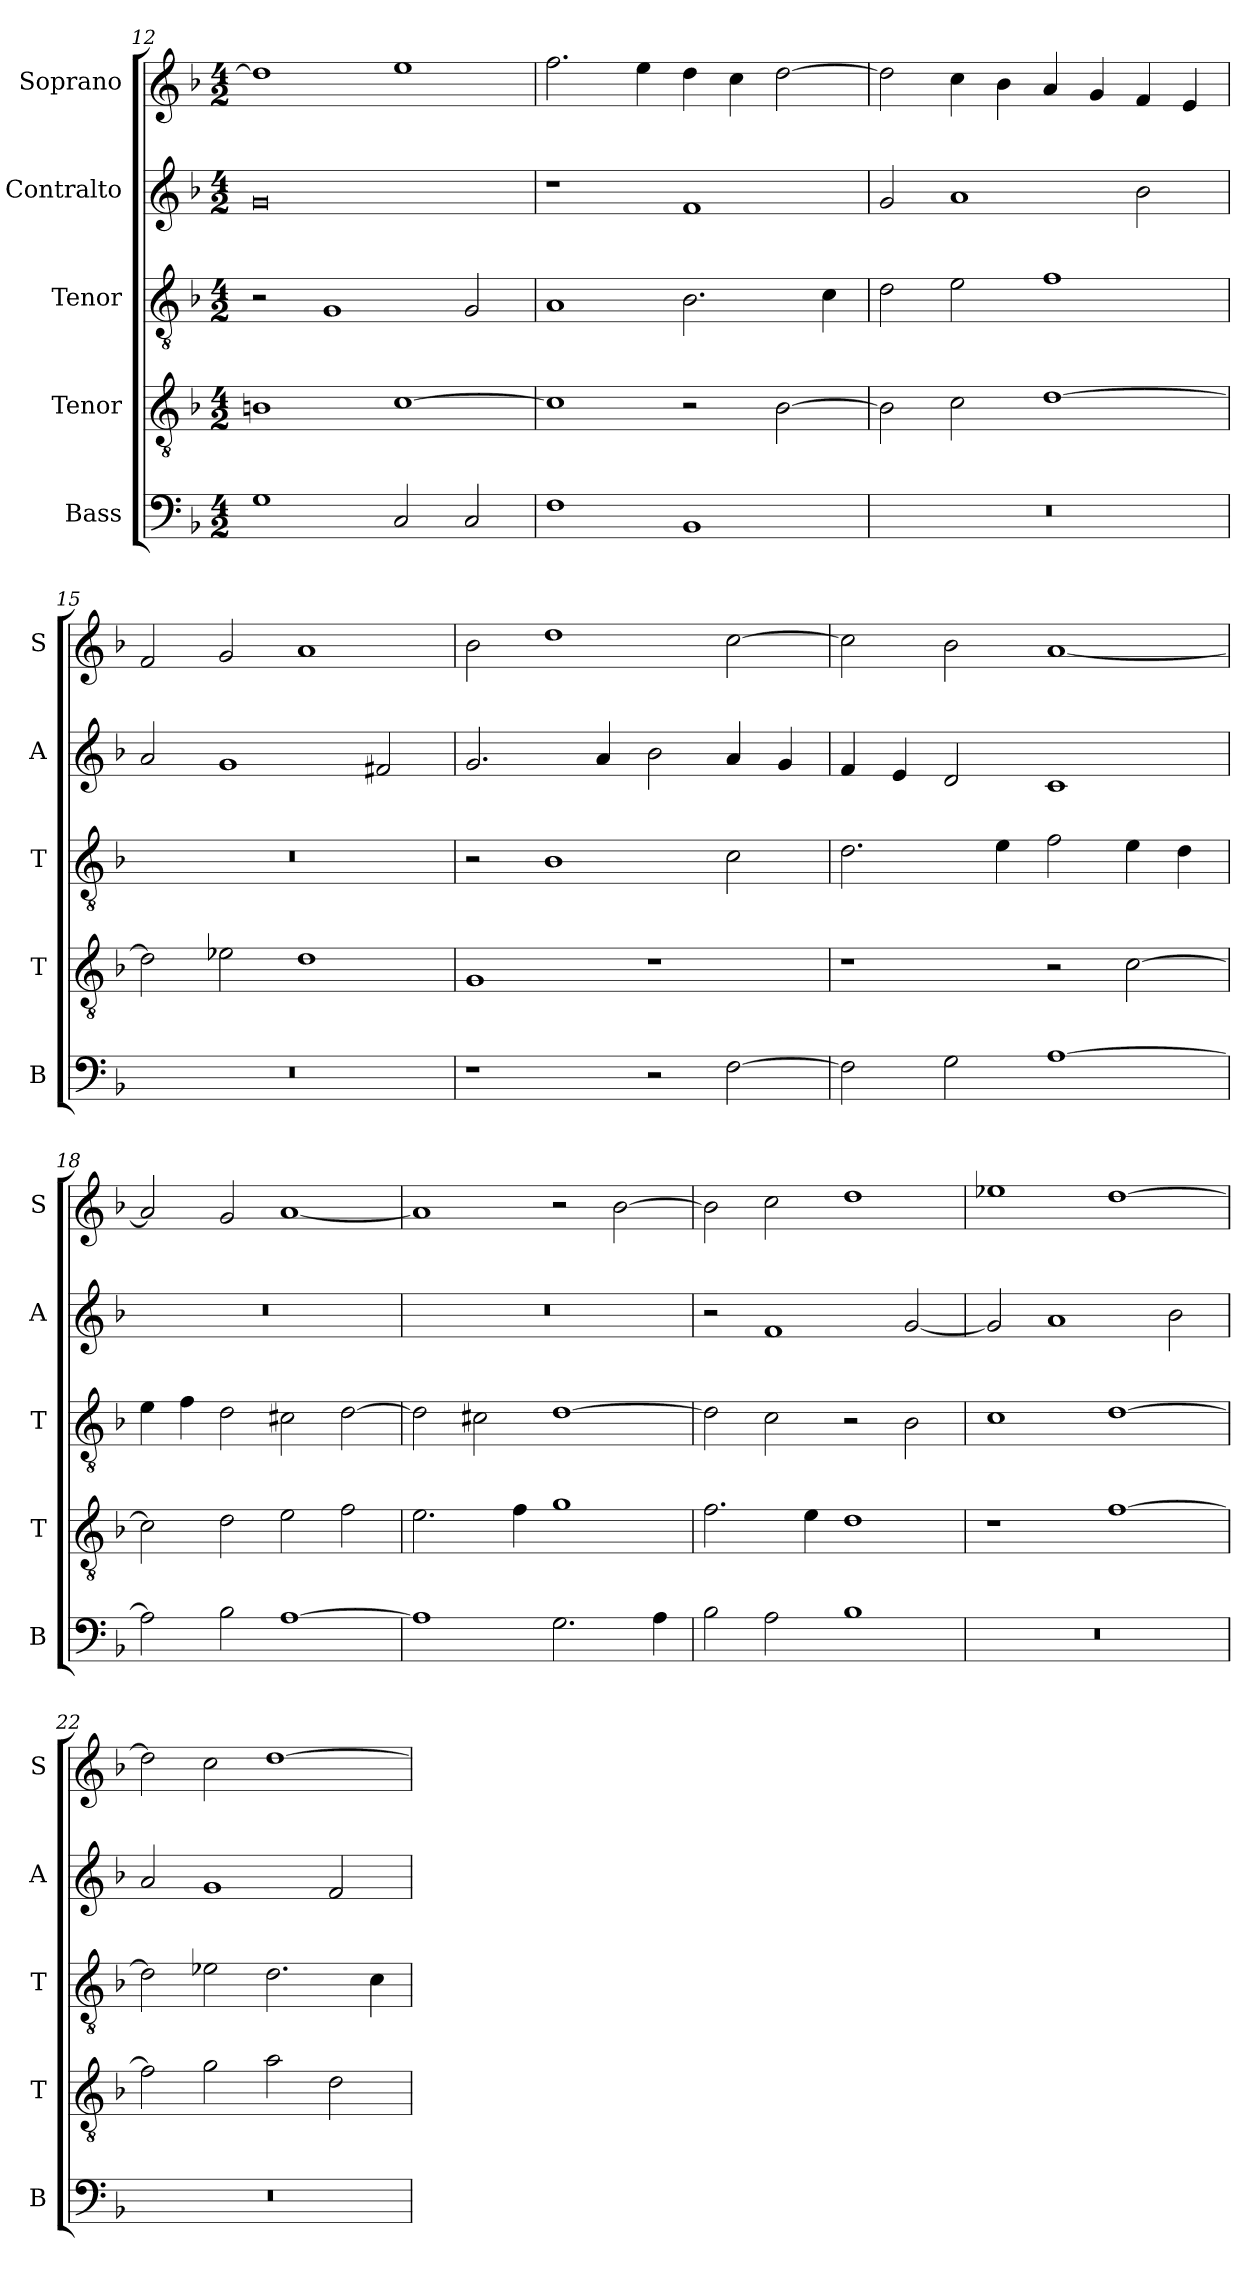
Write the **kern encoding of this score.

**kern	**kern	**kern	**kern	**kern
*part5	*part4	*part3	*part2	*part1
*staff5	*staff4	*staff3	*staff2	*staff1
*I"Bass	*I"Tenor	*I"Tenor	*I"Contralto	*I"Soprano
*I'B	*I'T	*I'T	*I'A	*I'S
*clefF4	*clefGv2	*clefGv2	*clefG2	*clefG2
*k[b-]	*k[b-]	*k[b-]	*k[b-]	*k[b-]
*G:dor	*G:dor	*G:dor	*G:dor	*G:dor
*M4/2	*M4/2	*M4/2	*M4/2	*M4/2
=12	=12	=12	=12	=12
1G	1Bn	2r	0g	1dd]
.	.	1G	.	.
2C	[1c	.	.	1ee
2C	.	2G	.	.
=13	=13	=13	=13	=13
1F	1c]	1A	1r	2.ff
.	.	.	.	4ee
1BB-	2r	2.B-	1f	4dd
.	.	.	.	4cc
.	[2B-	.	.	[2dd
.	.	4c	.	.
=14	=14	=14	=14	=14
0r	2B-]	2d	2g	2dd]
.	2c	2e	1a	4cc
.	.	.	.	4b-
.	[1d	1f	.	4a
.	.	.	.	4g
.	.	.	2b-	4f
.	.	.	.	4e
=15	=15	=15	=15	=15
0r	2d]	0r	2a	2f
.	2e-X	.	1g	2g
.	1d	.	.	1a
.	.	.	2f#X	.
=16	=16	=16	=16	=16
1r	1G	2r	2.g	2b-
.	.	1B-	.	1dd
.	.	.	4a	.
2r	1r	.	2b-	.
[2F	.	2c	4a	[2cc
.	.	.	4g	.
=17	=17	=17	=17	=17
2F]	1r	2.d	4f	2cc]
.	.	.	4e	.
2G	.	.	2d	2b-
.	.	4e	.	.
[1A	2r	2f	1c	[1a
.	[2c	4e	.	.
.	.	4d	.	.
=18	=18	=18	=18	=18
2A]	2c]	4e	0r	2a]
.	.	4f	.	.
2B-	2d	2d	.	2g
[1A	2e	2c#X	.	[1a
.	2f	[2d	.	.
=19	=19	=19	=19	=19
1A]	2.e	2d]	0r	1a]
.	.	2c#X	.	.
.	4f	.	.	.
2.G	1g	[1d	.	2r
.	.	.	.	[2b-
4A	.	.	.	.
=20	=20	=20	=20	=20
2B-	2.f	2d]	2r	2b-]
2A	.	2c	1f	2cc
.	4e	.	.	.
1B-	1d	2r	.	1dd
.	.	2B-	[2g	.
=21	=21	=21	=21	=21
0r	1r	1c	2g]	1ee-X
.	.	.	1a	.
.	[1f	[1d	.	[1dd
.	.	.	2b-	.
=22	=22	=22	=22	=22
0r	2f]	2d]	2a	2dd]
.	2g	2e-X	1g	2cc
.	2a	2.d	.	[1dd
.	2d	.	2f	.
.	.	4c	.	.
=	=	=	=	=
*-	*-	*-	*-	*-
